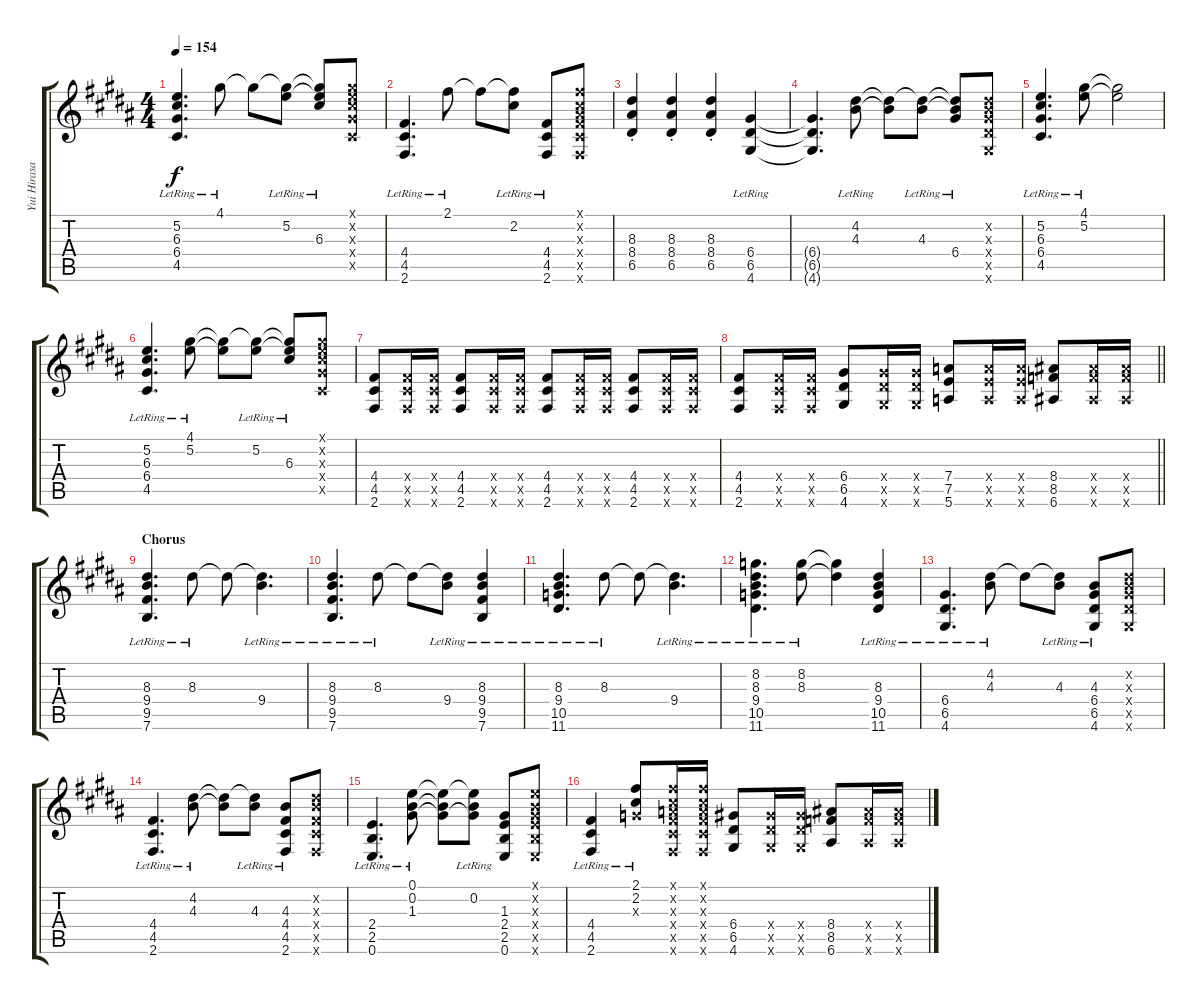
\track ("Yui Hirasawa" "Yui Hirasa") {instrument distortionguitar}
\staff {score tabs}
\tuning (E4 B3 G3 D3 A2 E2) {hide}
\ts (4 4)
\tempo 154
\clef g2
\ks b
(5.2{lr} 6.3{lr} 6.4{lr} 4.5{lr}).4{d dy f} 4.1{lr}.8 4.1{t}.8 (4.1{t} 5.2{lr}).8 (4.1{t} 5.2{t} 6.3{lr}).8 (4.1{x} 5.2{x} 6.3{x} 6.4{x} 4.5{x}).8 |
(4.4{lr} 4.5{lr} 2.6{lr}).4{d} 2.1{lr}.8 2.1{t}.8 (2.1{t} 2.2{lr}).8 (4.4{lr} 4.5{lr} 2.6{lr}).8 (2.1{x} 2.2{x} 3.3{x} 4.4{x} 4.5{x} 2.6{x}).8 |
(8.3{st} 8.4{st} 6.5{st}).4 (8.3{st} 8.4{st} 6.5{st}).4 (8.3{st} 8.4{st} 6.5{st}).4 (6.4{lr} 6.5{lr} 4.6{lr}).4 |
(6.4{t} 6.5{t} 4.6{t}).4{d} (4.2{lr} 4.3{lr}).8 (4.2{t} 4.3{t}).8 (4.2{t} 4.3{lr}).8 (4.2{t} 4.3{t} 6.4{lr}).8 (4.2{x} 4.3{x} 6.4{x} 6.5{x} 4.6{x}).8 |
(5.2{lr} 6.3{lr} 6.4{lr} 4.5{lr}).4{d} (4.1{lr} 5.2{lr}).8 (4.1{t} 5.2{t}).2 |
(5.2{lr} 6.3{lr} 6.4{lr} 4.5{lr}).4{d} (4.1{lr} 5.2{lr}).8 (4.1{t} 5.2{t}).8 (4.1{t} 5.2{lr}).8 (4.1{t} 5.2{t} 6.3{lr}).8 (4.1{x} 5.2{x} 6.3{x} 6.4{x} 4.5{x}).8 |
(4.4 4.5 2.6).8 (4.4{x} 4.5{x} 2.6{x}).16 (4.4{x} 4.5{x} 2.6{x}).16 (4.4 4.5 2.6).8 (4.4{x} 4.5{x} 2.6{x}).16 (4.4{x} 4.5{x} 2.6{x}).16 (4.4 4.5 2.6).8 (4.4{x} 4.5{x} 2.6{x}).16 (4.4{x} 4.5{x} 2.6{x}).16 (4.4 4.5 2.6).8 (4.4{x} 4.5{x} 2.6{x}).16 (4.4{x} 4.5{x} 2.6{x}).16 |
\barLineRight lightlight
(4.4 4.5 2.6).8 (4.4{x} 4.5{x} 2.6{x}).16 (4.4{x} 4.5{x} 2.6{x}).16 (6.4 6.5 4.6).8 (6.4{x} 6.5{x} 4.6{x}).16 (6.4{x} 6.5{x} 4.6{x}).16 (7.4 7.5 5.6).8 (7.4{x} 7.5{x} 5.6{x}).16 (7.4{x} 7.5{x} 5.6{x}).16 (8.4 8.5 6.6).8 (8.4{x} 8.5{x} 6.6{x}).16 (8.4{x} 8.5{x} 6.6{x}).16 |
\section ("" "Chorus")
(8.3{lr} 9.4{lr} 9.5{lr} 7.6{lr}).4{d} 8.3{lr}.8 8.3{t}.8 (8.3{t} 9.4{lr}).4{d} |
(8.3{lr} 9.4{lr} 9.5{lr} 7.6{lr}).4{d} 8.3{lr}.8 8.3{t}.8 (8.3{t} 9.4{lr}).8 (8.3{lr} 9.4{lr} 9.5{lr} 7.6{lr}).4 |
(8.3{lr} 9.4{lr} 10.5{lr} 11.6{lr}).4{d} 8.3{lr}.8 8.3{t}.8 (8.3{t} 9.4{lr}).4{d} |
(8.2{lr} 8.3{lr} 9.4{lr} 10.5{lr} 11.6{lr}).4{d} (8.2 8.3{lr}).8 (8.2{t} 8.3{t}).4 (8.3{lr} 9.4{lr} 10.5{lr} 11.6{lr}).4 |
(6.4{lr} 6.5{lr} 4.6{lr}).4{d} (4.2{lr} 4.3{lr}).8 4.2{t}.8 (4.2{t} 4.3{lr}).8 (4.3 6.4{lr} 6.5{lr} 4.6{lr}).8 (4.2{x} 4.3{x} 6.4{x} 6.5{x} 4.6{x}).8 |
(4.4{lr} 4.5{lr} 2.6{lr}).4{d} (4.2{lr} 4.3{lr}).8 (4.2{t} 4.3{t}).8 (4.2{t} 4.3{lr}).8 (4.3{lr} 4.4{lr} 4.5{lr} 2.6{lr}).8 (4.2{x} 4.3{x} 4.4{x} 4.5{x} 2.6{x}).8 |
(2.4{lr} 2.5{lr} 0.6{lr}).4{d} (0.1{lr} 0.2{lr} 1.3{lr}).8 (0.1{t} 0.2{t} 1.3{t}).8 (0.1{t} 0.2{lr} 1.3{t}).8 (1.3 2.4 2.5 0.6).8 (0.1{x} 0.2{x} 1.3{x} 2.4{x} 2.5{x} 0.6{x}).8 |
(4.4{lr} 4.5{lr} 2.6{lr}).4 (2.1{lr} 2.2{lr} 0.3{x}).8 (2.1{x} 2.2{x} 2.3{x} 4.4{x} 4.5{x} 2.6{x}).16 (2.1{x} 2.2{x} 2.3{x} 4.4{x} 4.5{x} 2.6{x}).16 (6.4 6.5 4.6).8 (6.4{x} 6.5{x} 4.6{x}).16 (6.4{x} 6.5{x} 4.6{x}).16 (8.4 8.5 6.6).8 (8.4{x} 8.5{x} 6.6{x}).16 (8.4{x} 8.5{x} 6.6{x}).16
